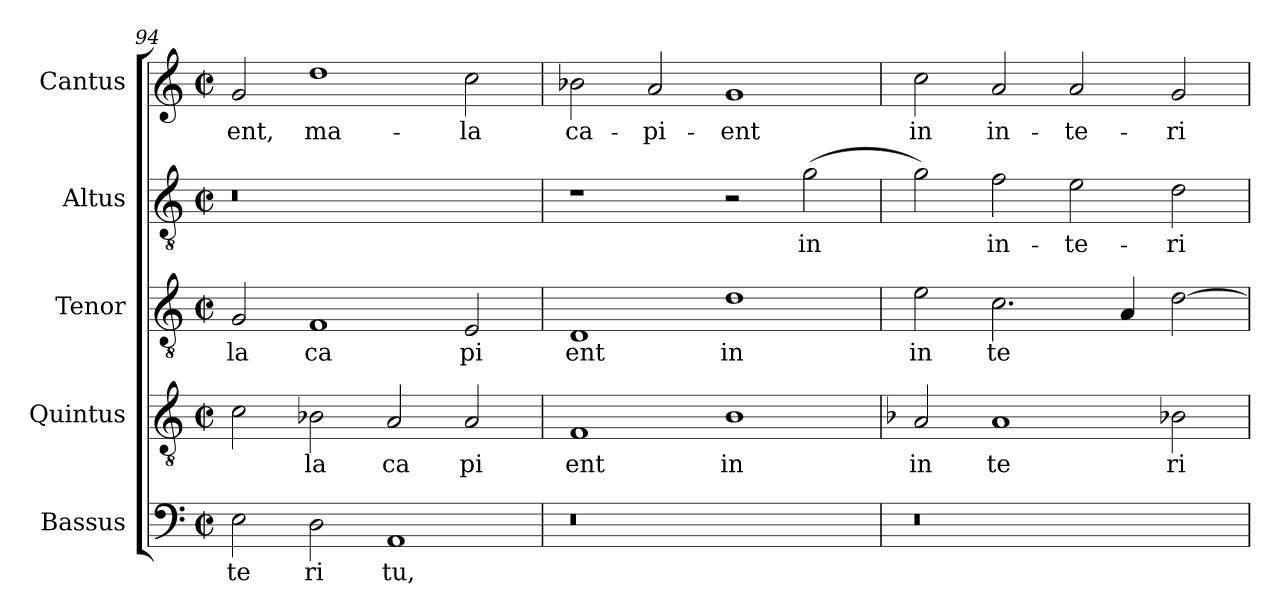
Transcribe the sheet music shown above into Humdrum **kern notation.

**kern	**text	**kern	**text	**kern	**text	**kern	**text	**kern	**text
*part5	*part5	*part4	*part4	*part3	*part3	*part2	*part2	*part1	*part1
*staff5	*staff5	*staff4	*staff4	*staff3	*staff3	*staff2	*staff2	*staff1	*staff1
*I"Bassus	*	*I"Quintus	*	*I"Tenor	*	*I"Altus	*	*I"Cantus	*
*clefF4	*	*clefGv2	*	*clefGv2	*	*clefGv2	*	*clefG2	*
*	*	*	*	*	*	*	*	*k[]	*
*	*	*	*	*	*	*	*	*C:	*
*M2/2	*	*M2/2	*	*M2/2	*	*M2/2	*	*M2/2	*
*met(c|)	*	*met(c|)	*	*met(c|)	*	*met(c|)	*	*met(c|)	*
=94	=94	=94	=94	=94	=94	=94	=94	=94	=94
!	!LO:LY:b:cj	!	!	!	!LO:LY:b:cj	!	!	!	!LO:LY:b:cj
2E\	te	2c\	.	2G/	la	0r	.	2g/	-ent,
!	!LO:LY:b:cj	!	!LO:LY:b:cj	!	!LO:LY:b:cj	!	!	!	!LO:LY:b:cj
2D\	ri	2B-X\	la	1F	ca	.	.	1dd	ma-
!	!LO:LY:b:cj	!	!LO:LY:b:cj	!	!	!	!	!	!
1AA	tu,	2A/	ca	.	.	.	.	.	.
!	!	!	!LO:LY:b:cj	!	!LO:LY:b:cj	!	!	!	!LO:LY:b:cj
.	.	2A/	pi	2E/	pi	.	.	2cc\	-la
=95	=95	=95	=95	=95	=95	=95	=95	=95	=95
!	!	!	!LO:LY:b:cj	!	!LO:LY:b:cj	!	!	!	!LO:LY:b:cj
0r	.	1F	ent	1D	ent	1r	.	2b-X\	ca-
!	!	!	!	!	!	!	!	!	!LO:LY:b:cj
.	.	.	.	.	.	.	.	2a/	-pi-
!	!	!	!LO:LY:b:cj	!	!LO:LY:b:cj	!	!	!	!LO:LY:b:cj
.	.	1B	in	1d	in	2r	.	1g	-ent
!	!	!	!	!	!	!	!LO:LY:b:cj	!	!
.	.	.	.	.	.	(>2g\	in	.	.
=96	=96	=96	=96	=96	=96	=96	=96	=96	=96
*	*	*k[b-]	*	*	*	*	*	*	*
*	*	*F:	*	*	*	*	*	*	*
!	!	!	!LO:LY:b:cj	!	!LO:LY:b:cj	!	!	!	!LO:LY:b:cj
0r	.	2A/	in	2e\	in	2g\)	.	2cc\	in
!	!	!	!LO:LY:b:cj	!	!LO:LY:b:cj	!	!LO:LY:b:cj	!	!LO:LY:b:cj
.	.	1A	te	2.c\	te	2f\	in-	2a/	in-
!	!	!	!	!	!	!	!LO:LY:b:cj	!	!LO:LY:b:cj
.	.	.	.	.	.	2e\	-te-	2a/	-te-
.	.	.	.	4A/	.	.	.	.	.
!	!	!	!LO:LY:b:cj	!	!	!	!LO:LY:b:cj	!	!LO:LY:b:cj
.	.	2B-X\	ri	[>2d\	.	2d\	-ri-	2g/	-ri-
=	=	=	=	=	=	=	=	=	=
*-	*-	*-	*-	*-	*-	*-	*-	*-	*-
